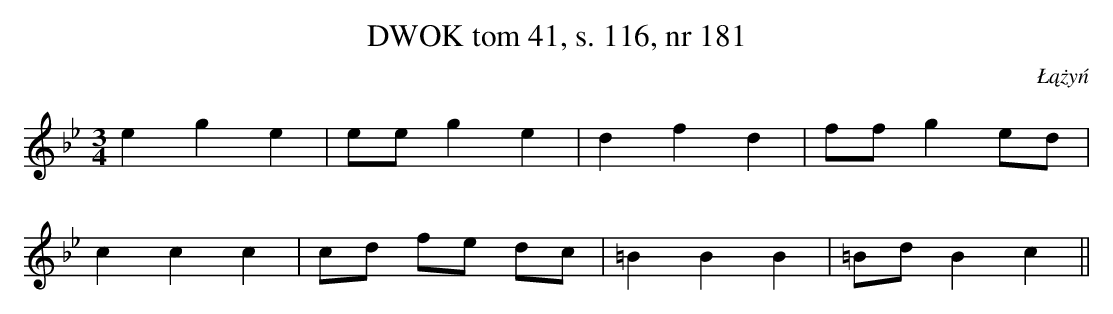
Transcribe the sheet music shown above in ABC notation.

X:1
T:DWOK tom 41, s. 116, nr 181
O:Łążyń
L:1/16
M:3/4
K:Bb
e4 g4 e4|e2e2 g4 e4|d4 f4 d4|f2f2 g4 e2d2|
c4 c4 c4|c2d2 f2e2 d2c2|=B4 B4 B4|=B2d2 B4 c4||
